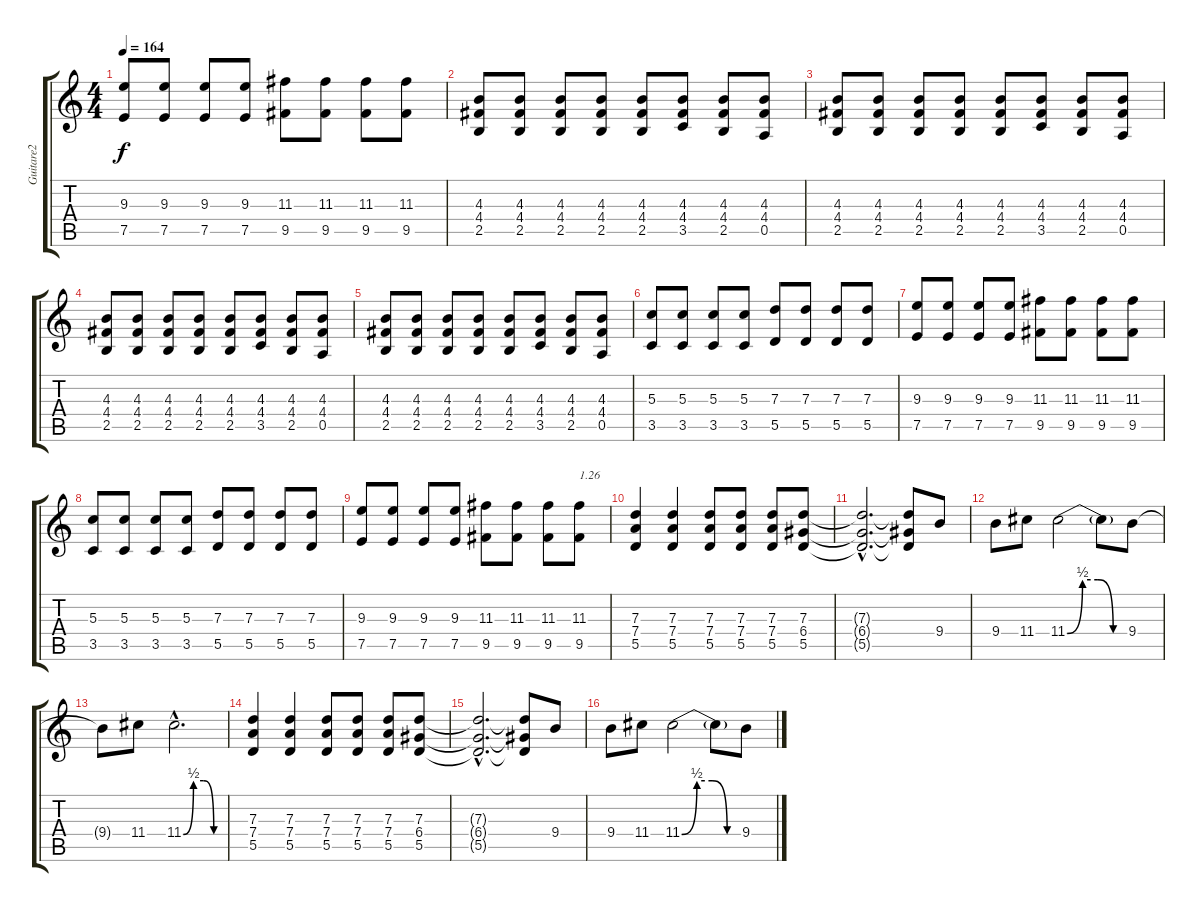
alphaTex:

\track ("Guitare2" "Guitare2") {instrument distortionguitar}
\staff {score tabs}
\tuning (E4 B3 G3 D3 A2 E2) {hide}
\ts (4 4)
\tempo 164
\clef g2
\ks c
(9.3 7.5).8{dy f} (9.3 7.5).8 (9.3 7.5).8 (9.3 7.5).8 (11.3 9.5).8 (11.3 9.5).8 (11.3 9.5).8 (11.3 9.5).8 |
(4.3 4.4 2.5).8 (4.3 4.4 2.5).8 (4.3 4.4 2.5).8 (4.3 4.4 2.5).8 (4.3 4.4 2.5).8 (4.3 4.4 3.5).8 (4.3 4.4 2.5).8 (4.3 4.4 0.5).8 |
(4.3 4.4 2.5).8 (4.3 4.4 2.5).8 (4.3 4.4 2.5).8 (4.3 4.4 2.5).8 (4.3 4.4 2.5).8 (4.3 4.4 3.5).8 (4.3 4.4 2.5).8 (4.3 4.4 0.5).8 |
(4.3 4.4 2.5).8 (4.3 4.4 2.5).8 (4.3 4.4 2.5).8 (4.3 4.4 2.5).8 (4.3 4.4 2.5).8 (4.3 4.4 3.5).8 (4.3 4.4 2.5).8 (4.3 4.4 0.5).8 |
(4.3 4.4 2.5).8 (4.3 4.4 2.5).8 (4.3 4.4 2.5).8 (4.3 4.4 2.5).8 (4.3 4.4 2.5).8 (4.3 4.4 3.5).8 (4.3 4.4 2.5).8 (4.3 4.4 0.5).8 |
(5.3 3.5).8 (5.3 3.5).8 (5.3 3.5).8 (5.3 3.5).8 (7.3 5.5).8 (7.3 5.5).8 (7.3 5.5).8 (7.3 5.5).8 |
(9.3 7.5).8 (9.3 7.5).8 (9.3 7.5).8 (9.3 7.5).8 (11.3 9.5).8 (11.3 9.5).8 (11.3 9.5).8 (11.3 9.5).8 |
(5.3 3.5).8 (5.3 3.5).8 (5.3 3.5).8 (5.3 3.5).8 (7.3 5.5).8 (7.3 5.5).8 (7.3 5.5).8 (7.3 5.5).8 |
(9.3 7.5).8 (9.3 7.5).8 (9.3 7.5).8 (9.3 7.5).8 (11.3 9.5).8 (11.3 9.5).8 (11.3 9.5).8 (11.3 9.5).8{txt "1.26"} |
(7.3 7.4 5.5).4 (7.3 7.4 5.5).4 (7.3 7.4 5.5).8 (7.3 7.4 5.5).8 (7.3 7.4 5.5).8 (7.3 6.4 5.5).8 |
(7.3{hac t} 6.4{hac t} 5.5{hac t}).2{d} (7.3{t} 6.4{t} 5.5{t}).8 9.4.8 |
9.4.8 11.4.8 11.4{be (custom 0 0 15 2 30 2 45 0 60 0)}.2 11.4{t}.8 9.4.8 |
9.4{t}.8 11.4.8 11.4{be (custom 0 0 15 2 30 2 45 0 60 0) hac}.2{d} |
(7.3 7.4 5.5).4 (7.3 7.4 5.5).4 (7.3 7.4 5.5).8 (7.3 7.4 5.5).8 (7.3 7.4 5.5).8 (7.3 6.4 5.5).8 |
(7.3{hac t} 6.4{hac t} 5.5{hac t}).2{d} (7.3{t} 6.4{t} 5.5{t}).8 9.4.8 |
9.4.8 11.4.8 11.4{be (custom 0 0 15 2 30 2 45 0 60 0)}.2 11.4{t}.8 9.4.8
